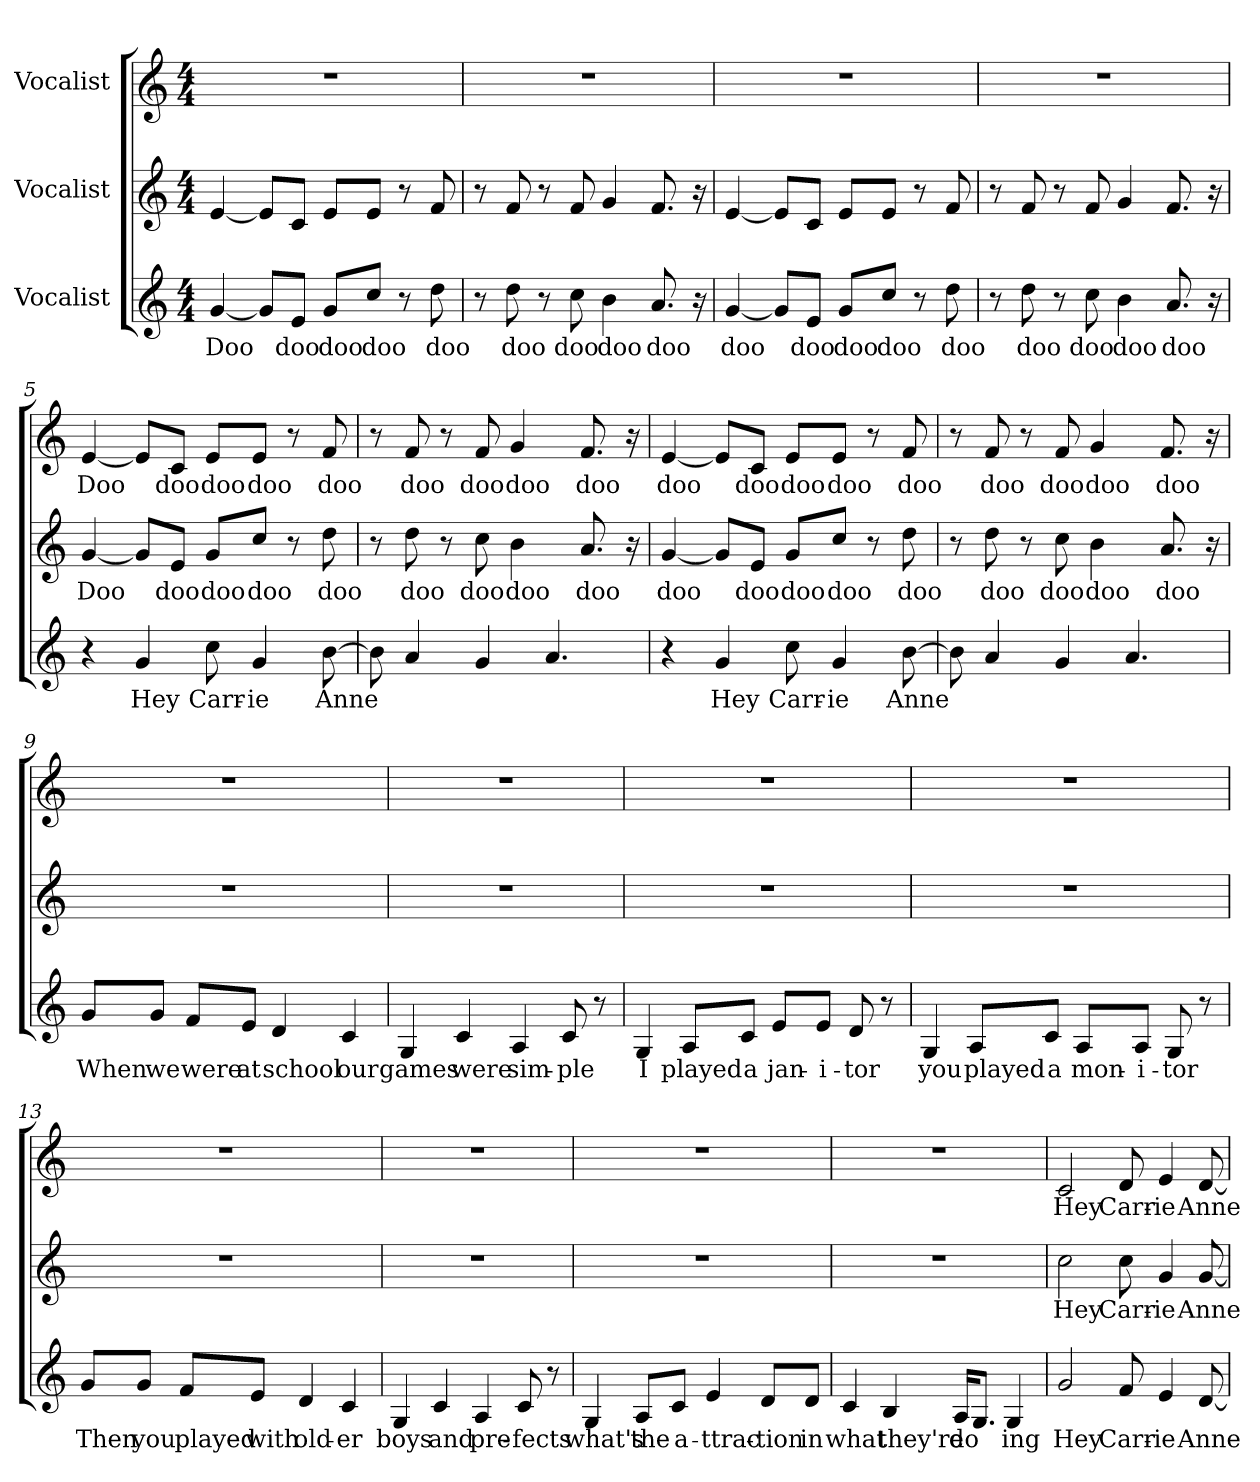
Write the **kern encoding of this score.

**kern	**text	**kern	**text	**kern	**text
*part3	*part3	*part2	*part2	*part1	*part1
*staff3	*staff3	*staff2	*staff2	*staff1	*staff1
*I"Vocalist	*	*I"Vocalist	*	*I"Vocalist	*
*clefG2	*	*clefG2	*	*clefG2	*
*M4/4	*	*M4/4	*	*M4/4	*
=1	=1	=1	=1	=1	=1
*clefG2	*	*clefG2	*	*clefG2	*
*M4/4	*	*M4/4	*	*M4/4	*
[4g	Doo	[4e	_	1r	.
8g/L]	_	8e/L]	_	.	.
8e/J	doo	8c/J	_	.	.
8g/L	doo	8e/L	_	.	.
8cc/J	doo	8e/J	_	.	.
8r	.	8r	.	.	.
8dd	doo	8f	_	.	.
=2	=2	=2	=2	=2	=2
8r	.	8r	.	1r	.
8dd	doo	8f	_	.	.
8r	.	8r	.	.	.
8cc	doo	8f	_	.	.
4b	doo	4g	_	.	.
8.a	doo	8.f	_	.	.
16r	.	16r	.	.	.
=3	=3	=3	=3	=3	=3
[4g	doo	[4e	_	1r	.
8g/L]	_	8e/L]	_	.	.
8e/J	doo	8c/J	_	.	.
8g/L	doo	8e/L	_	.	.
8cc/J	doo	8e/J	_	.	.
8r	.	8r	.	.	.
8dd	doo	8f	_	.	.
=4	=4	=4	=4	=4	=4
8r	.	8r	.	1r	.
8dd	doo	8f	_	.	.
8r	.	8r	.	.	.
8cc	doo	8f	_	.	.
4b	doo	4g	_	.	.
8.a	doo	8.f	_	.	.
16r	.	16r	.	.	.
=5	=5	=5	=5	=5	=5
4r	.	[4g	Doo	[4e	Doo
4g	Hey	8g/L]	_	8e/L]	_
.	.	8e/J	doo	8c/J	doo
8cc	Carr-	8g/L	doo	8e/L	doo
4g	-ie	8cc/J	doo	8e/J	doo
.	.	8r	.	8r	.
[8b	Anne	8dd	doo	8f	doo
=6	=6	=6	=6	=6	=6
8b]	_	8r	.	8r	.
4a	_	8dd	doo	8f	doo
.	.	8r	.	8r	.
4g	_	8cc	doo	8f	doo
.	.	4b	doo	4g	doo
4.a	_	.	.	.	.
.	.	8.a	doo	8.f	doo
.	.	16r	.	16r	.
=7	=7	=7	=7	=7	=7
4r	.	[4g	doo	[4e	doo
4g	Hey	8g/L]	_	8e/L]	_
.	.	8e/J	doo	8c/J	doo
8cc	Carr-	8g/L	doo	8e/L	doo
4g	-ie	8cc/J	doo	8e/J	doo
.	.	8r	.	8r	.
[8b	Anne	8dd	doo	8f	doo
=8	=8	=8	=8	=8	=8
8b]	_	8r	.	8r	.
4a	_	8dd	doo	8f	doo
.	.	8r	.	8r	.
4g	_	8cc	doo	8f	doo
.	.	4b	doo	4g	doo
4.a	_	.	.	.	.
.	.	8.a	doo	8.f	doo
.	.	16r	.	16r	.
=9	=9	=9	=9	=9	=9
8g/L	When	1r	.	1r	.
8g/J	we	.	.	.	.
8f/L	were	.	.	.	.
8e/J	at	.	.	.	.
4d	school	.	.	.	.
4c	our	.	.	.	.
=10	=10	=10	=10	=10	=10
4G	games	1r	.	1r	.
4c	were	.	.	.	.
4A	sim-	.	.	.	.
8c	-ple	.	.	.	.
8r	.	.	.	.	.
=11	=11	=11	=11	=11	=11
4G	I	1r	.	1r	.
8A/L	played	.	.	.	.
8c/J	a	.	.	.	.
8e/L	jan-	.	.	.	.
8e/J	-i-	.	.	.	.
8d	-tor	.	.	.	.
8r	.	.	.	.	.
=12	=12	=12	=12	=12	=12
4G	you	1r	.	1r	.
8A/L	played	.	.	.	.
8c/J	a	.	.	.	.
8A/L	mon-	.	.	.	.
8A/J	-i-	.	.	.	.
8G	-tor	.	.	.	.
8r	.	.	.	.	.
=13	=13	=13	=13	=13	=13
8g/L	Then	1r	.	1r	.
8g/J	you	.	.	.	.
8f/L	played	.	.	.	.
8e/J	with	.	.	.	.
4d	old-	.	.	.	.
4c	-er	.	.	.	.
=14	=14	=14	=14	=14	=14
4G	boys	1r	.	1r	.
4c	and	.	.	.	.
4A	pre-	.	.	.	.
8c	-fects	.	.	.	.
8r	.	.	.	.	.
=15	=15	=15	=15	=15	=15
4G	what's	1r	.	1r	.
8A/L	the	.	.	.	.
8c/J	a-	.	.	.	.
4e	-ttrac-	.	.	.	.
8d/L	-tion	.	.	.	.
8d/J	in	.	.	.	.
=16	=16	=16	=16	=16	=16
4c	what	1r	.	1r	.
4B	they're	.	.	.	.
16A/KL	do-	.	.	.	.
8.G/J	_	.	.	.	.
4G	-ing	.	.	.	.
=17	=17	=17	=17	=17	=17
2g	Hey	2cc	Hey	2c	Hey
8f	Carr-	8cc	Carr-	8d	Carr-
4e	-ie	4g	-ie	4e	-ie
[8d	Anne	[8g	Anne	[8d	Anne
=	=	=	=	=	=
*-	*-	*-	*-	*-	*-
